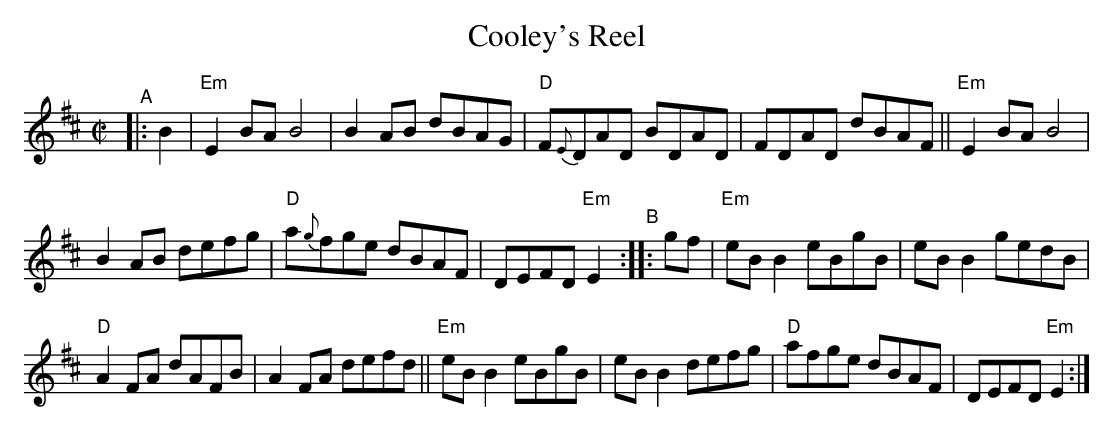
X:1
T: Cooley's Reel
M: C|
L: 1/8
K: EDor
"^A"|: B2 | "Em"E2BA B4 | B2AB dBAG | "D"F{E}DAD BDAD | FDAD dBAF || "Em"E2BA B4 |
B2AB defg | "D"a{g}fge dBAF | DEFD "Em"E2 "^B":: gf | "Em"eBB2 eBgB | eBB2 gedB |
"D"A2FA dAFB | A2FA defd || "Em"eBB2 eBgB | eBB2 defg | "D"afge dBAF | DEFD "Em"E2 :|
